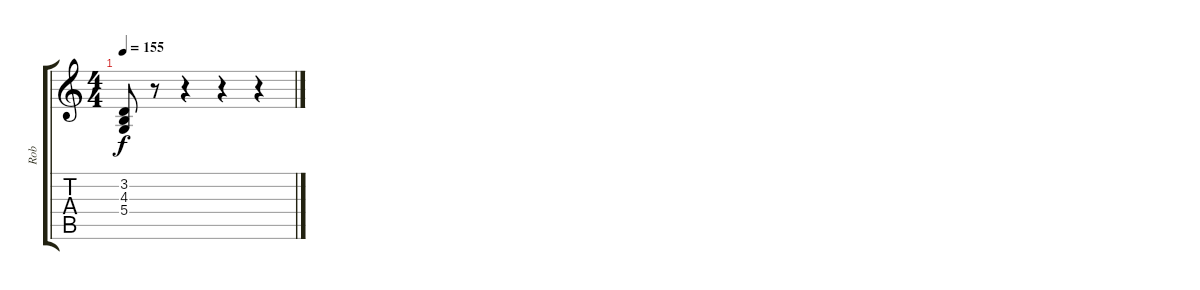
\track ("Rob" "Rob") {instrument acousticgrandpiano}
\staff {score tabs}
\tuning (E4 B3 G3 D3 A2 E2) {hide}
\ts (4 4)
\tempo 155
\clef g2
\ks c
(3.2 4.3 5.4).8{dy f} r.8 r.4 r.4 r.4
